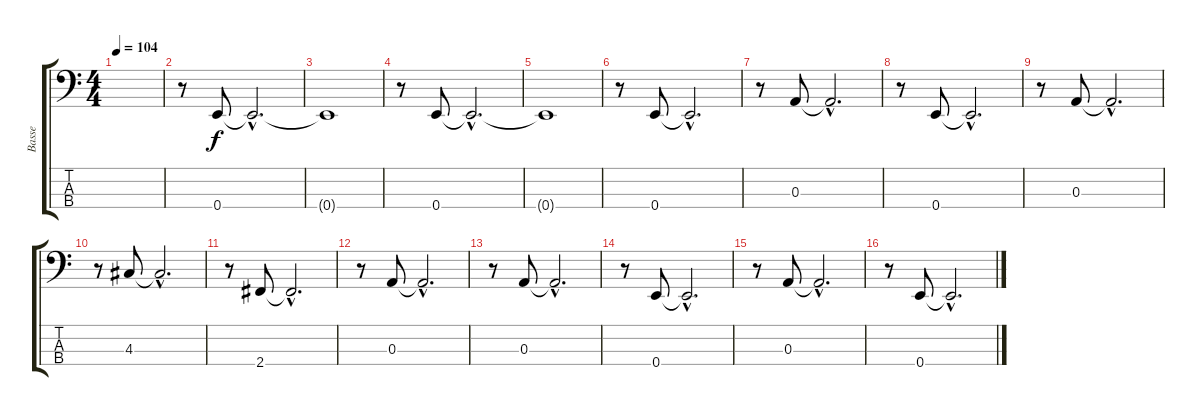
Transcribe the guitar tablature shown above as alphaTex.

\track ("Basse" "Basse") {instrument fretlessbass}
\staff {score tabs}
\tuning (G2 D2 A1 E1) {hide}
\ts (4 4)
\tempo 104
\clef f4
\ks c
|
r.8 0.4.8 0.4{hac t}.2{d} |
0.4{t}.1 |
r.8 0.4.8 0.4{hac t}.2{d} |
0.4{t}.1 |
r.8 0.4.8 0.4{hac t}.2{d} |
r.8 0.3.8 0.3{hac t}.2{d} |
r.8 0.4.8 0.4{hac t}.2{d} |
r.8 0.3.8 0.3{hac t}.2{d} |
r.8 4.3.8 4.3{hac t}.2{d} |
r.8 2.4.8 2.4{hac t}.2{d} |
r.8 0.3.8 0.3{hac t}.2{d} |
r.8 0.3.8 0.3{hac t}.2{d} |
r.8 0.4.8 0.4{hac t}.2{d} |
r.8 0.3.8 0.3{hac t}.2{d} |
r.8 0.4.8 0.4{hac t}.2{d}
